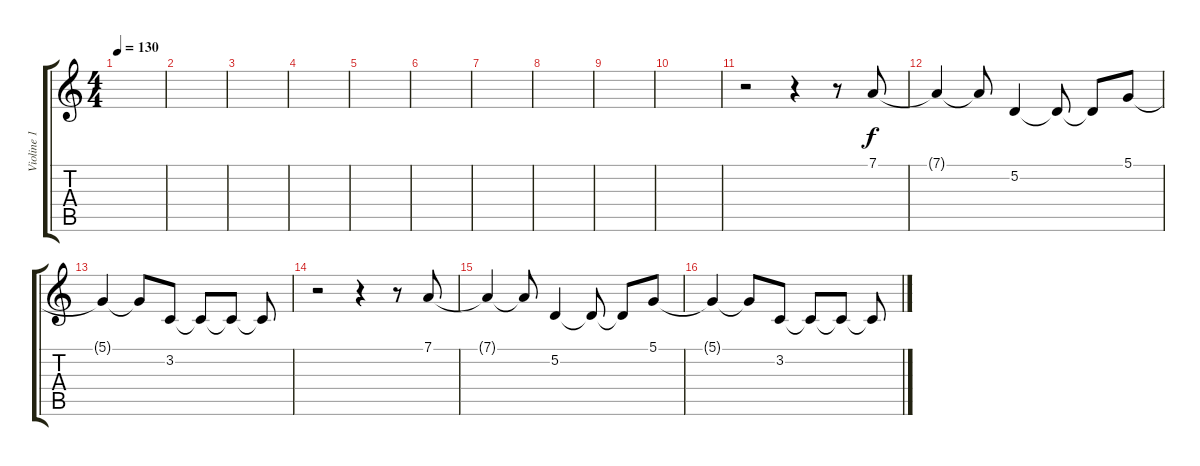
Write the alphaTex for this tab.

\track ("Violine 1" "Violine 1") {instrument tremolostrings}
\staff {score tabs}
\tuning (D4 A3 F3 C3 G2 D2) {hide}
\ts (4 4)
\tempo 130
\clef g2
\ks c
|
|
|
|
|
|
|
|
|
|
r.2 r.4 r.8 7.1.8 |
7.1{t}.4 7.1{t}.8 5.2.4 5.2{t}.8 5.2{t}.8 5.1.8 |
5.1{t}.4 5.1{t}.8 3.2.8 3.2{t}.8 3.2{t}.8 3.2{t}.8 |
r.2 r.4 r.8 7.1.8 |
7.1{t}.4 7.1{t}.8 5.2.4 5.2{t}.8 5.2{t}.8 5.1.8 |
5.1{t}.4 5.1{t}.8 3.2.8 3.2{t}.8 3.2{t}.8 3.2{t}.8
